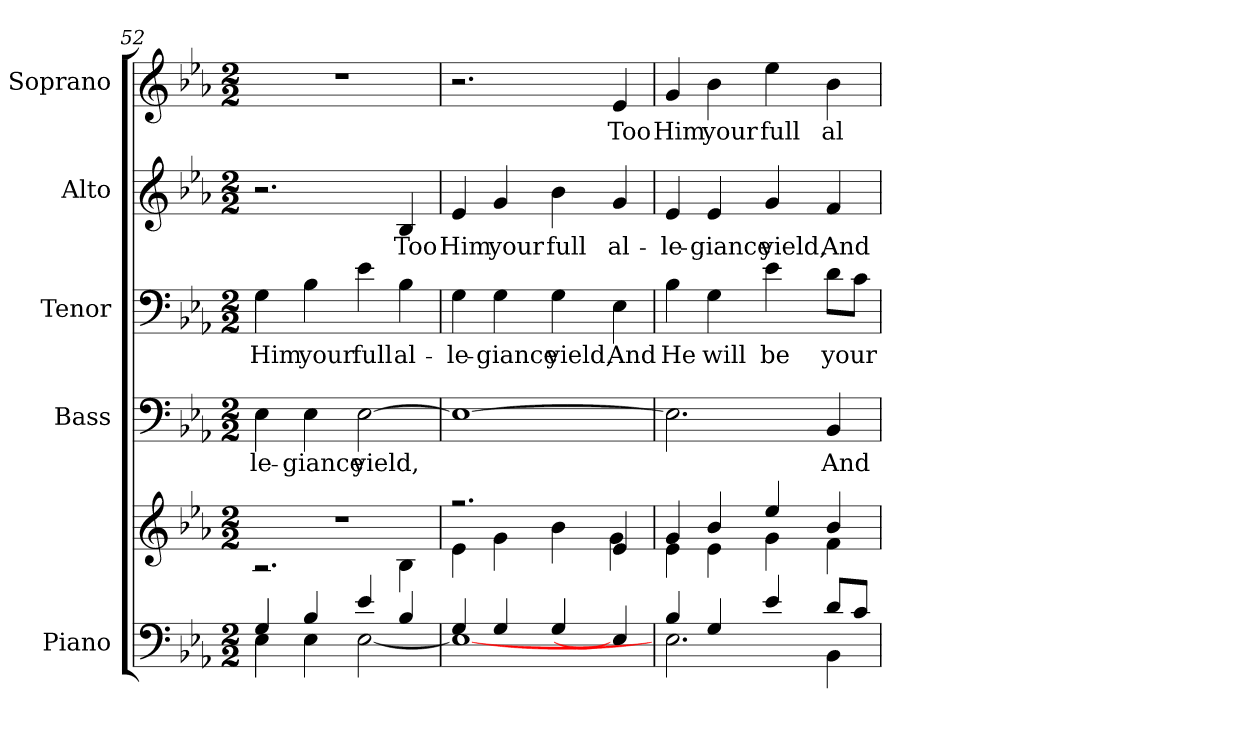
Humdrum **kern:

**kern	**kern	**kern	**text	**kern	**text	**kern	**text	**kern	**text
*part5	*part5	*part4	*part4	*part3	*part3	*part2	*part2	*part1	*part1
*staff6	*staff5	*staff4	*staff4	*staff3	*staff3	*staff2	*staff2	*staff1	*staff1
*I"Piano	*	*I"Bass	*	*I"Tenor	*	*I"Alto	*	*I"Soprano	*
*I'Pno.	*	*I'B.	*	*I'T.	*	*I'A.	*	*I'S.	*
*clefF4	*clefG2	*clefF4	*	*clefF4	*	*clefG2	*	*clefG2	*
*k[b-e-a-]	*k[b-e-a-]	*k[b-e-a-]	*	*k[b-e-a-]	*	*k[b-e-a-]	*	*k[b-e-a-]	*
*E-:	*E-:	*E-:	*	*E-:	*	*E-:	*	*E-:	*
*M2/2	*M2/2	*M2/2	*	*M2/2	*	*M2/2	*	*M2/2	*
=52	=52	=52	=52	=52	=52	=52	=52	=52	=52
*^	*^	*	*	*	*	*	*	*	*
!	!	!	!	!	!LO:LY:b:color=#000000	!	!	!	!	!	!
!	!	!	!	!	!	!	!LO:LY:b:color=#000000	!	!	!	!
4Gi/	4E-i\	1r	2.r	4E-i\	-le-	4Gi\	Him	2.r	.	1r	.
!	!	!	!	!	!LO:LY:b:color=#000000	!	!	!	!	!	!
!	!	!	!	!	!	!	!LO:LY:b:color=#000000	!	!	!	!
4B-i/	4E-i\	.	.	4E-i\	-giance	4B-i\	your	.	.	.	.
!	!	!	!	!	!LO:LY:b:color=#000000	!	!	!	!	!	!
!	!	!	!	!	!	!	!LO:LY:b:color=#000000	!	!	!	!
4e-i/	[<2E-i\	.	.	[>2E-i\	yield,	4e-i\	full	.	.	.	.
!	!	!	!	!	!	!	!LO:LY:b:color=#000000	!	!	!	!
!	!	!	!	!	!	!	!	!	!LO:LY:b:color=#000000	!	!
4B-i/	.	.	4B-i\	.	.	4B-i\	al-	4B-i/	Too	.	.
!!LO:LB:g=z
=53	=53	=53	=53	=53	=53	=53	=53	=53	=53	=53	=53
!	!	!	!	!	!	!	!LO:LY:b:color=#000000	!	!	!	!
!	!	!	!	!	!	!	!	!	!LO:LY:b:color=#000000	!	!
4Gi/	1E-i_<	2.r	4e-i\	1E-i_>	.	4Gi\	-le-	4e-i/	Him	2.r	.
!	!	!	!	!	!	!	!LO:LY:b:color=#000000	!	!	!	!
!	!	!	!	!	!	!	!	!	!LO:LY:b:color=#000000	!	!
4Gi/	.	.	4gi\	.	.	4Gi\	-giance	4gi/	your	.	.
!	!	!	!	!	!	!	!LO:LY:b:color=#000000	!	!	!	!
!	!	!	!	!	!	!	!	!	!LO:LY:b:color=#000000	!	!
4Gi/	.	.	4b-i\	.	.	4Gi\	yield,	4b-i\	full	.	.
!	!	!	!	!	!	!	!LO:LY:b:color=#000000	!	!	!	!
!	!	!	!	!	!	!	!	!	!LO:LY:b:color=#000000	!	!
!	!	!	!	!	!	!	!	!	!	!	!LO:LY:b:color=#000000
4E-i/]	.	4e-i/	4gi\	.	.	4E-i\	And	4gi/	al-	4e-i/	Too
=54	=54	=54	=54	=54	=54	=54	=54	=54	=54	=54	=54
!	!	!	!	!	!	!	!LO:LY:b:color=#000000	!	!	!	!
!	!	!	!	!	!	!	!	!	!LO:LY:b:color=#000000	!	!
!	!	!	!	!	!	!	!	!	!	!	!LO:LY:b:color=#000000
4B-i/	2.E-i\	4gi/	4e-i\	2.E-i\]	.	4B-i\	He	4e-i/	-le-	4gi/	Him
!	!	!	!	!	!	!	!LO:LY:b:color=#000000	!	!	!	!
!	!	!	!	!	!	!	!	!	!LO:LY:b:color=#000000	!	!
!	!	!	!	!	!	!	!	!	!	!	!LO:LY:b:color=#000000
4Gi/	.	4b-i/	4e-i\	.	.	4Gi\	will	4e-i/	-giance	4b-i\	your
!	!	!	!	!	!	!	!LO:LY:b:color=#000000	!	!	!	!
!	!	!	!	!	!	!	!	!	!LO:LY:b:color=#000000	!	!
!	!	!	!	!	!	!	!	!	!	!	!LO:LY:b:color=#000000
4e-i/	.	4ee-i/	4gi\	.	.	4e-i\	be	4gi/	yield,	4ee-i\	full
!	!	!	!	!	!LO:LY:b:color=#000000	!	!	!	!	!	!
!	!	!	!	!	!	!	!LO:LY:b:color=#000000	!	!	!	!
!	!	!	!	!	!	!	!	!	!LO:LY:b:color=#000000	!	!
!	!	!	!	!	!	!	!	!	!	!	!LO:LY:b:color=#000000
8di/L	4BB-i\	4b-i/	4fi\	4BB-i/	And	8di\L	your	4fi/	And	4b-i\	al-
8ci/J	.	.	.	.	.	8ci\J	.	.	.	.	.
*v	*v	*	*	*	*	*	*	*	*	*	*
*	*v	*v	*	*	*	*	*	*	*	*
=	=	=	=	=	=	=	=	=	=
*-	*-	*-	*-	*-	*-	*-	*-	*-	*-
